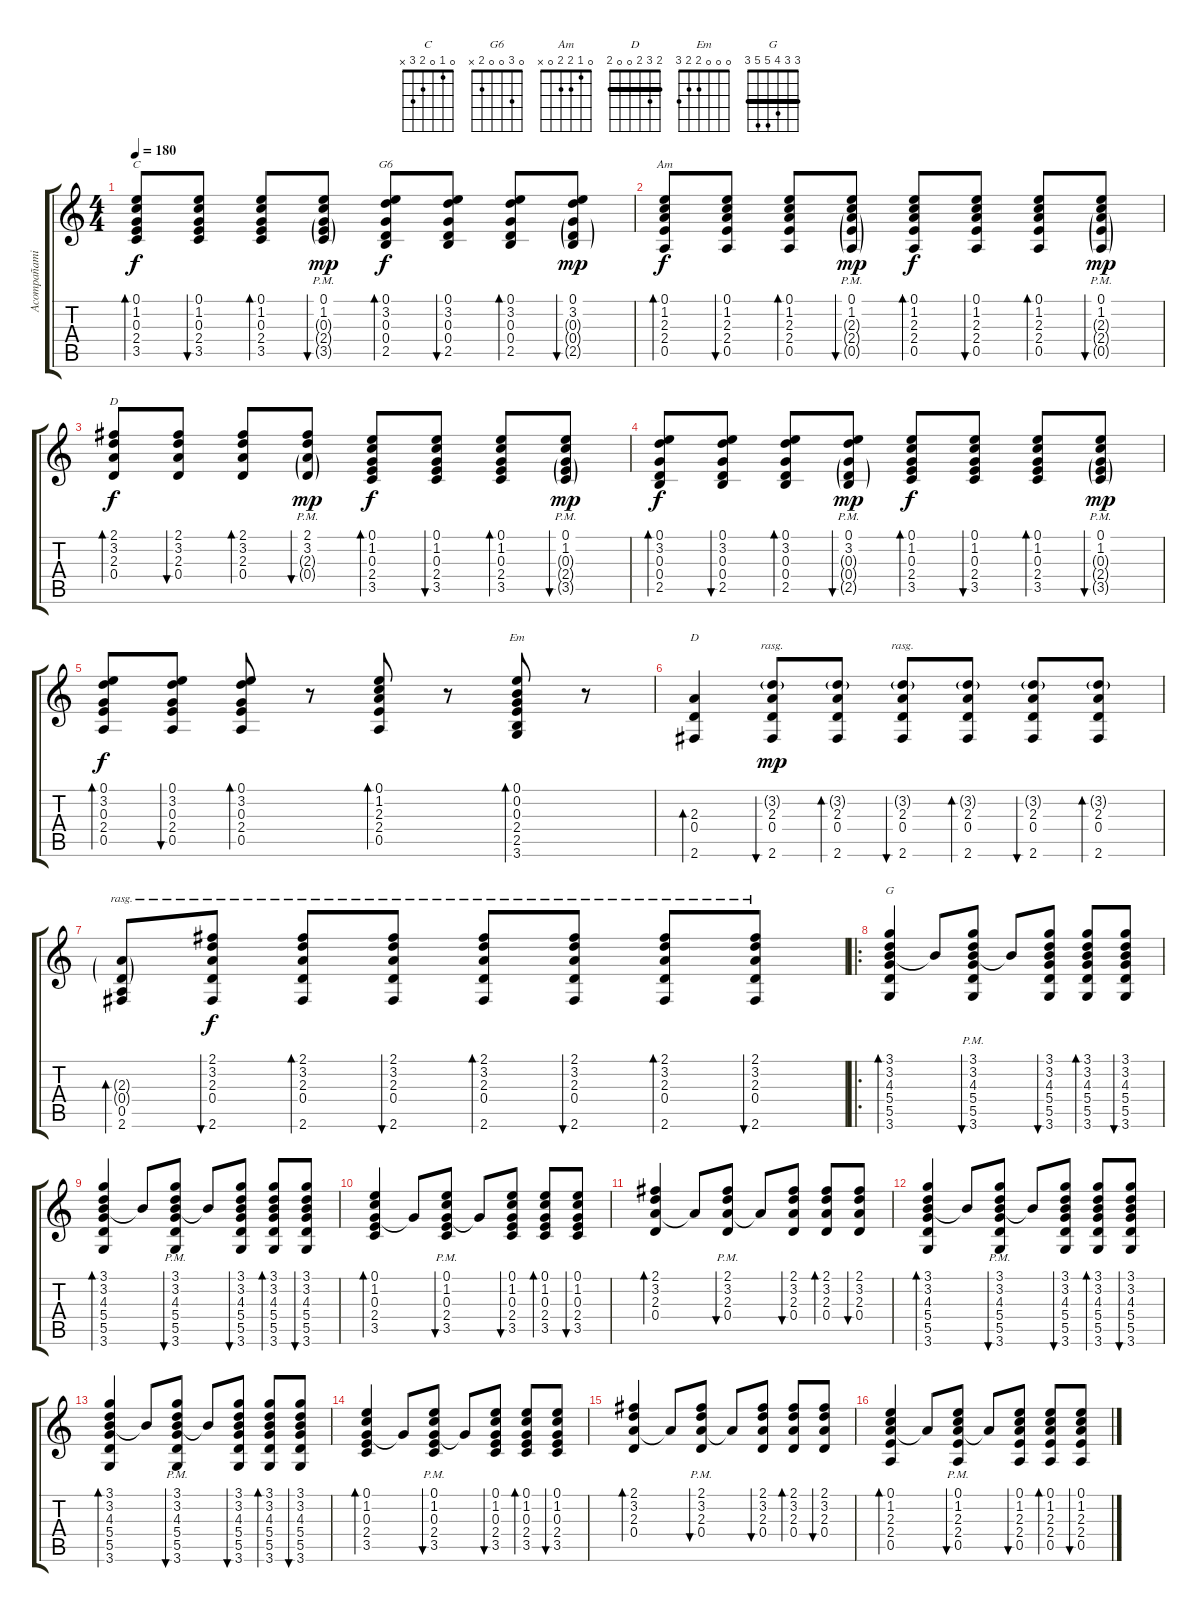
\track ("Acompañamiento" "Acompañami") {instrument acousticguitarnylon}
\staff {score tabs}
\tuning (E4 B3 G3 D3 A2 E2) {hide}
\chord ("C" 0 1 0 2 3 x)
\chord ("G6" 0 3 0 0 2 x)
\chord ("Am" 0 1 2 2 0 x)
\chord ("D" 2 3 2 0 x x) {barre 2}
\chord ("Em" 0 0 0 2 2 3)
\chord ("D" 2 3 2 0 0 2) {barre 2}
\chord ("G" 3 3 4 5 5 3) {barre 3}
\ts (4 4)
\tempo 180
\clef g2
\ks c
(0.1 1.2 0.3 2.4 3.5).8{bd 60 ch "C" dy f} (0.1 1.2 0.3 2.4 3.5).8{bu 30} (0.1 1.2 0.3 2.4 3.5).8{bd 60} (0.1 1.2 0.3{g} 2.4{g} 3.5{g pm}).8{bu 30 dy mp} (0.1 3.2 0.3 0.4 2.5).8{bd 60 ch "G6" dy f} (0.1 3.2 0.3 0.4 2.5).8{bu 30} (0.1 3.2 0.3 0.4 2.5).8{bd 60} (0.1 3.2 0.3{g} 0.4{g} 2.5{g}).8{bu 30 dy mp} |
(0.1 1.2 2.3 2.4 0.5).8{bd 60 ch "Am" dy f} (0.1 1.2 2.3 2.4 0.5).8{bu 60} (0.1 1.2 2.3 2.4 0.5).8{bd 60} (0.1 1.2 2.3{g} 2.4{g} 0.5{g pm}).8{bu 60 dy mp} (0.1 1.2 2.3 2.4 0.5).8{bd 60 dy f} (0.1 1.2 2.3 2.4 0.5).8{bu 60} (0.1 1.2 2.3 2.4 0.5).8{bd 60} (0.1 1.2 2.3{g} 2.4{g} 0.5{g pm}).8{bu 60 dy mp} |
(2.1 3.2 2.3 0.4).8{bd 60 ch "D" dy f} (2.1 3.2 2.3 0.4).8{bu 60} (2.1 3.2 2.3 0.4).8{bd 60} (2.1 3.2 2.3{g} 0.4{g pm}).8{bu 60 dy mp} (0.1 1.2 0.3 2.4 3.5).8{bd 60 dy f} (0.1 1.2 0.3 2.4 3.5).8{bu 60} (0.1 1.2 0.3 2.4 3.5).8{bd 60} (0.1 1.2 0.3{g} 2.4{g} 3.5{g pm}).8{bu 60 dy mp} |
(0.1 3.2 0.3 0.4 2.5).8{bd 60 dy f} (0.1 3.2 0.3 0.4 2.5).8{bu 60} (0.1 3.2 0.3 0.4 2.5).8{bd 60} (0.1 3.2 0.3{g} 0.4{g pm} 2.5{g}).8{bu 60 dy mp} (0.1 1.2 0.3 2.4 3.5).8{bd 60 dy f} (0.1 1.2 0.3 2.4 3.5).8{bu 60} (0.1 1.2 0.3 2.4 3.5).8{bd 60} (0.1 1.2 0.3{g} 2.4{g} 3.5{g pm}).8{bu 60 dy mp} |
(0.1 3.2 0.3 2.4 0.5).8{bd 60 dy f} (0.1 3.2 0.3 2.4 0.5).8{bu 30} (0.1 3.2 0.3 2.4 0.5).8{bd 60} r.8 (0.1 1.2 2.3 2.4 0.5).8{bd 60} r.8 (0.1 0.2 0.3 2.4 2.5 3.6).8{bd 60 ch "Em"} r.8 |
(2.3 0.4 2.6).4{bd 60 ch "D"} (3.2{g} 2.3 0.4 2.6).8{bu 30 rasg ii dy mp} (3.2{g} 2.3 0.4 2.6).8{bd 60} (3.2{g} 2.3 0.4 2.6).8{bu 30 rasg ii} (3.2{g} 2.3 0.4 2.6).8{bd 60} (3.2{g} 2.3 0.4 2.6).8{bu 30} (3.2{g} 2.3 0.4 2.6).8{bd 60} |
(2.3{g} 0.4{g} 0.5 2.6).8{bd 30 rasg ii} (2.1 3.2 2.3 0.4 2.6).8{bu 30 rasg ii dy f} (2.1 3.2 2.3 0.4 2.6).8{bd 30 rasg ii} (2.1 3.2 2.3 0.4 2.6).8{bu 30 rasg ii} (2.1 3.2 2.3 0.4 2.6).8{bd 30 rasg ii} (2.1 3.2 2.3 0.4 2.6).8{bu 30 rasg ii} (2.1 3.2 2.3 0.4 2.6).8{bd 30 rasg ii} (2.1 3.2 2.3 0.4 2.6).8{bu 30 rasg ii} |
\ro
(3.1 3.2 4.3 5.4 5.5 3.6).4{bd 120 ch "G"} 4.3{t}.8 (3.1 3.2 4.3 5.4{pm} 5.5 3.6).8{bu 30} 4.3{t}.8 (3.1 3.2 4.3 5.4 5.5 3.6).8{bu 30} (3.1 3.2 4.3 5.4 5.5 3.6).8{bd 30} (3.1 3.2 4.3 5.4 5.5 3.6).8{bu 30} |
(3.1 3.2 4.3 5.4 5.5 3.6).4{bd 120} 4.3{t}.8 (3.1 3.2 4.3 5.4 5.5{pm} 3.6).8{bu 30} 4.3{t}.8 (3.1 3.2 4.3 5.4 5.5 3.6).8{bu 30} (3.1 3.2 4.3 5.4 5.5 3.6).8{bd 30} (3.1 3.2 4.3 5.4 5.5 3.6).8{bu 30} |
(0.1 1.2 0.3 2.4 3.5).4{bd 120} 0.3{t}.8 (0.1 1.2 0.3{pm} 2.4 3.5).8{bu 30} 0.3{t}.8 (0.1 1.2 0.3 2.4 3.5).8{bu 30} (0.1 1.2 0.3 2.4 3.5).8{bd 30} (0.1 1.2 0.3 2.4 3.5).8{bu 30} |
(2.1 3.2 2.3 0.4).4{bd 120} 2.3{t}.8 (2.1 3.2 2.3{pm} 0.4).8{bu 30} 2.3{t}.8 (2.1 3.2 2.3 0.4).8{bu 30} (2.1 3.2 2.3 0.4).8{bd 30} (2.1 3.2 2.3 0.4).8{bu 30} |
(3.1 3.2 4.3 5.4 5.5 3.6).4{bd 120} 4.3{t}.8 (3.1 3.2 4.3 5.4{pm} 5.5 3.6).8{bu 30} 4.3{t}.8 (3.1 3.2 4.3 5.4 5.5 3.6).8{bu 30} (3.1 3.2 4.3 5.4 5.5 3.6).8{bd 30} (3.1 3.2 4.3 5.4 5.5 3.6).8{bu 30} |
(3.1 3.2 4.3 5.4 5.5 3.6).4{bd 120} 4.3{t}.8 (3.1 3.2 4.3 5.4 5.5{pm} 3.6).8{bu 30} 4.3{t}.8 (3.1 3.2 4.3 5.4 5.5 3.6).8{bu 30} (3.1 3.2 4.3 5.4 5.5 3.6).8{bd 30} (3.1 3.2 4.3 5.4 5.5 3.6).8{bu 30} |
(0.1 1.2 0.3 2.4 3.5).4{bd 120} 0.3{t}.8 (0.1 1.2 0.3{pm} 2.4 3.5).8{bu 30} 0.3{t}.8 (0.1 1.2 0.3 2.4 3.5).8{bu 30} (0.1 1.2 0.3 2.4 3.5).8{bd 30} (0.1 1.2 0.3 2.4 3.5).8{bu 30} |
(2.1 3.2 2.3 0.4).4{bd 120} 2.3{t}.8 (2.1 3.2 2.3{pm} 0.4).8{bu 30} 2.3{t}.8 (2.1 3.2 2.3 0.4).8{bu 30} (2.1 3.2 2.3 0.4).8{bd 30} (2.1 3.2 2.3 0.4).8{bu 30} |
(0.1 1.2 2.3 2.4 0.5).4{bd 120} 2.3{t}.8 (0.1 1.2 2.3 2.4{pm} 0.5).8{bu 30} 2.3{t}.8 (0.1 1.2 2.3 2.4 0.5).8{bu 30} (0.1 1.2 2.3 2.4 0.5).8{bd 30} (0.1 1.2 2.3 2.4 0.5).8{bu 30}
